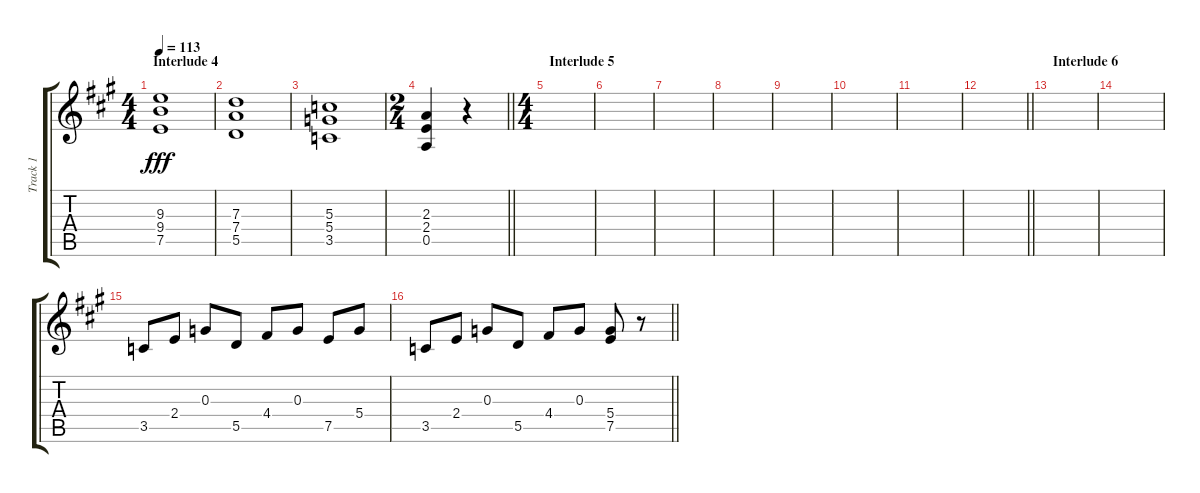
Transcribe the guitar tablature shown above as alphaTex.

\track ("Track 1" "Track 1") {instrument overdrivenguitar}
\staff {score tabs}
\tuning (E4 B3 G3 D3 A2 E2) {hide}
\ts (4 4)
\section ("" "Interlude 4")
\tempo 113
\clef g2
\ks a
(9.3 9.4 7.5).1{dy fff} |
(7.3 7.4 5.5).1 |
(5.3 5.4 3.5).1 |
\ts (2 4)
\barLineRight lightlight
(2.3 2.4 0.5).4 r.4 |
\ts (4 4)
\section ("" "Interlude 5")
|
|
|
|
|
|
|
\barLineRight lightlight
|
\section ("" "Interlude 6")
|
|
3.5.8 2.4.8 0.3.8 5.5.8 4.4.8 0.3.8 7.5.8 5.4.8 |
\barLineRight lightlight
3.5.8 2.4.8 0.3.8 5.5.8 4.4.8 0.3.8 (5.4 7.5).8 r.8
